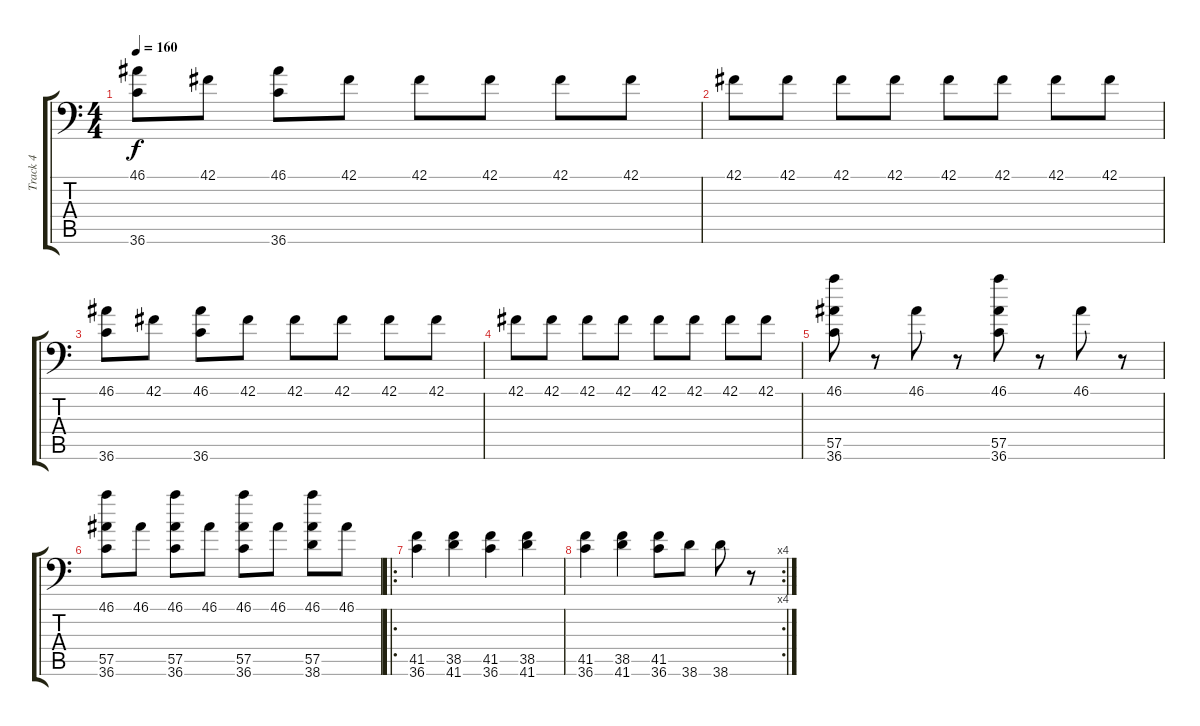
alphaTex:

\track ("Track 4" "Track 4") {instrument acousticgrandpiano}
\staff {score tabs}
\tuning (C-1 C-1 C-1 C-1 C-1 C-1) {hide}
\ts (4 4)
\tempo 160
\clef f4
\ks c
(46.1 36.6).8{dy f} 42.1.8 (46.1 36.6).8 42.1.8 42.1.8 42.1.8 42.1.8 42.1.8 |
42.1.8 42.1.8 42.1.8 42.1.8 42.1.8 42.1.8 42.1.8 42.1.8 |
(46.1 36.6).8 42.1.8 (46.1 36.6).8 42.1.8 42.1.8 42.1.8 42.1.8 42.1.8 |
42.1.8 42.1.8 42.1.8 42.1.8 42.1.8 42.1.8 42.1.8 42.1.8 |
(46.1 57.5 36.6).8 r.8 46.1.8 r.8 (46.1 57.5 36.6).8 r.8 46.1.8 r.8 |
(46.1 57.5 36.6).8 46.1.8 (46.1 57.5 36.6).8 46.1.8 (46.1 57.5 36.6).8 46.1.8 (46.1 57.5 38.6).8 46.1.8 |
\ro
(41.5 36.6).4 (38.5 41.6).4 (41.5 36.6).4 (38.5 41.6).4 |
\rc 4
(41.5 36.6).4 (38.5 41.6).4 (41.5 36.6).8 38.6.8 38.6.8 r.8
